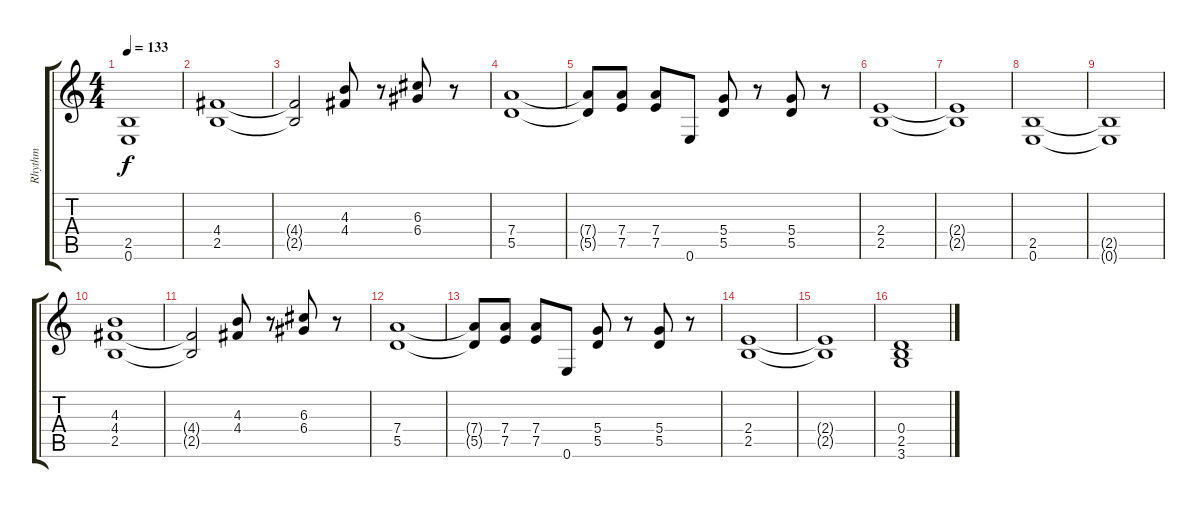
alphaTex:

\track ("Rhythm" "Rhythm") {instrument distortionguitar}
\staff {score tabs}
\tuning (E4 B3 G3 D3 A2 E2) {hide}
\ts (4 4)
\tempo 133
\clef g2
\ks c
(2.5{t} 0.6{t}).1{dy f} |
(4.4 2.5).1 |
(4.4{t} 2.5{t}).2 (4.3 4.4).8 r.8 (6.3 6.4).8 r.8 |
(7.4 5.5).1 |
(7.4{t} 5.5{t}).8 (7.4 7.5).8 (7.4 7.5).8 0.6.8 (5.4 5.5).8 r.8 (5.4 5.5).8 r.8 |
(2.4 2.5).1 |
(2.4{t} 2.5{t}).1 |
(2.5 0.6).1 |
(2.5{t} 0.6{t}).1 |
(4.3 4.4 2.5).1 |
(4.4{t} 2.5{t}).2 (4.3 4.4).8 r.8 (6.3 6.4).8 r.8 |
(7.4 5.5).1 |
(7.4{t} 5.5{t}).8 (7.4 7.5).8 (7.4 7.5).8 0.6.8 (5.4 5.5).8 r.8 (5.4 5.5).8 r.8 |
(2.4 2.5).1 |
(2.4{t} 2.5{t}).1 |
(0.4 2.5 3.6).1
